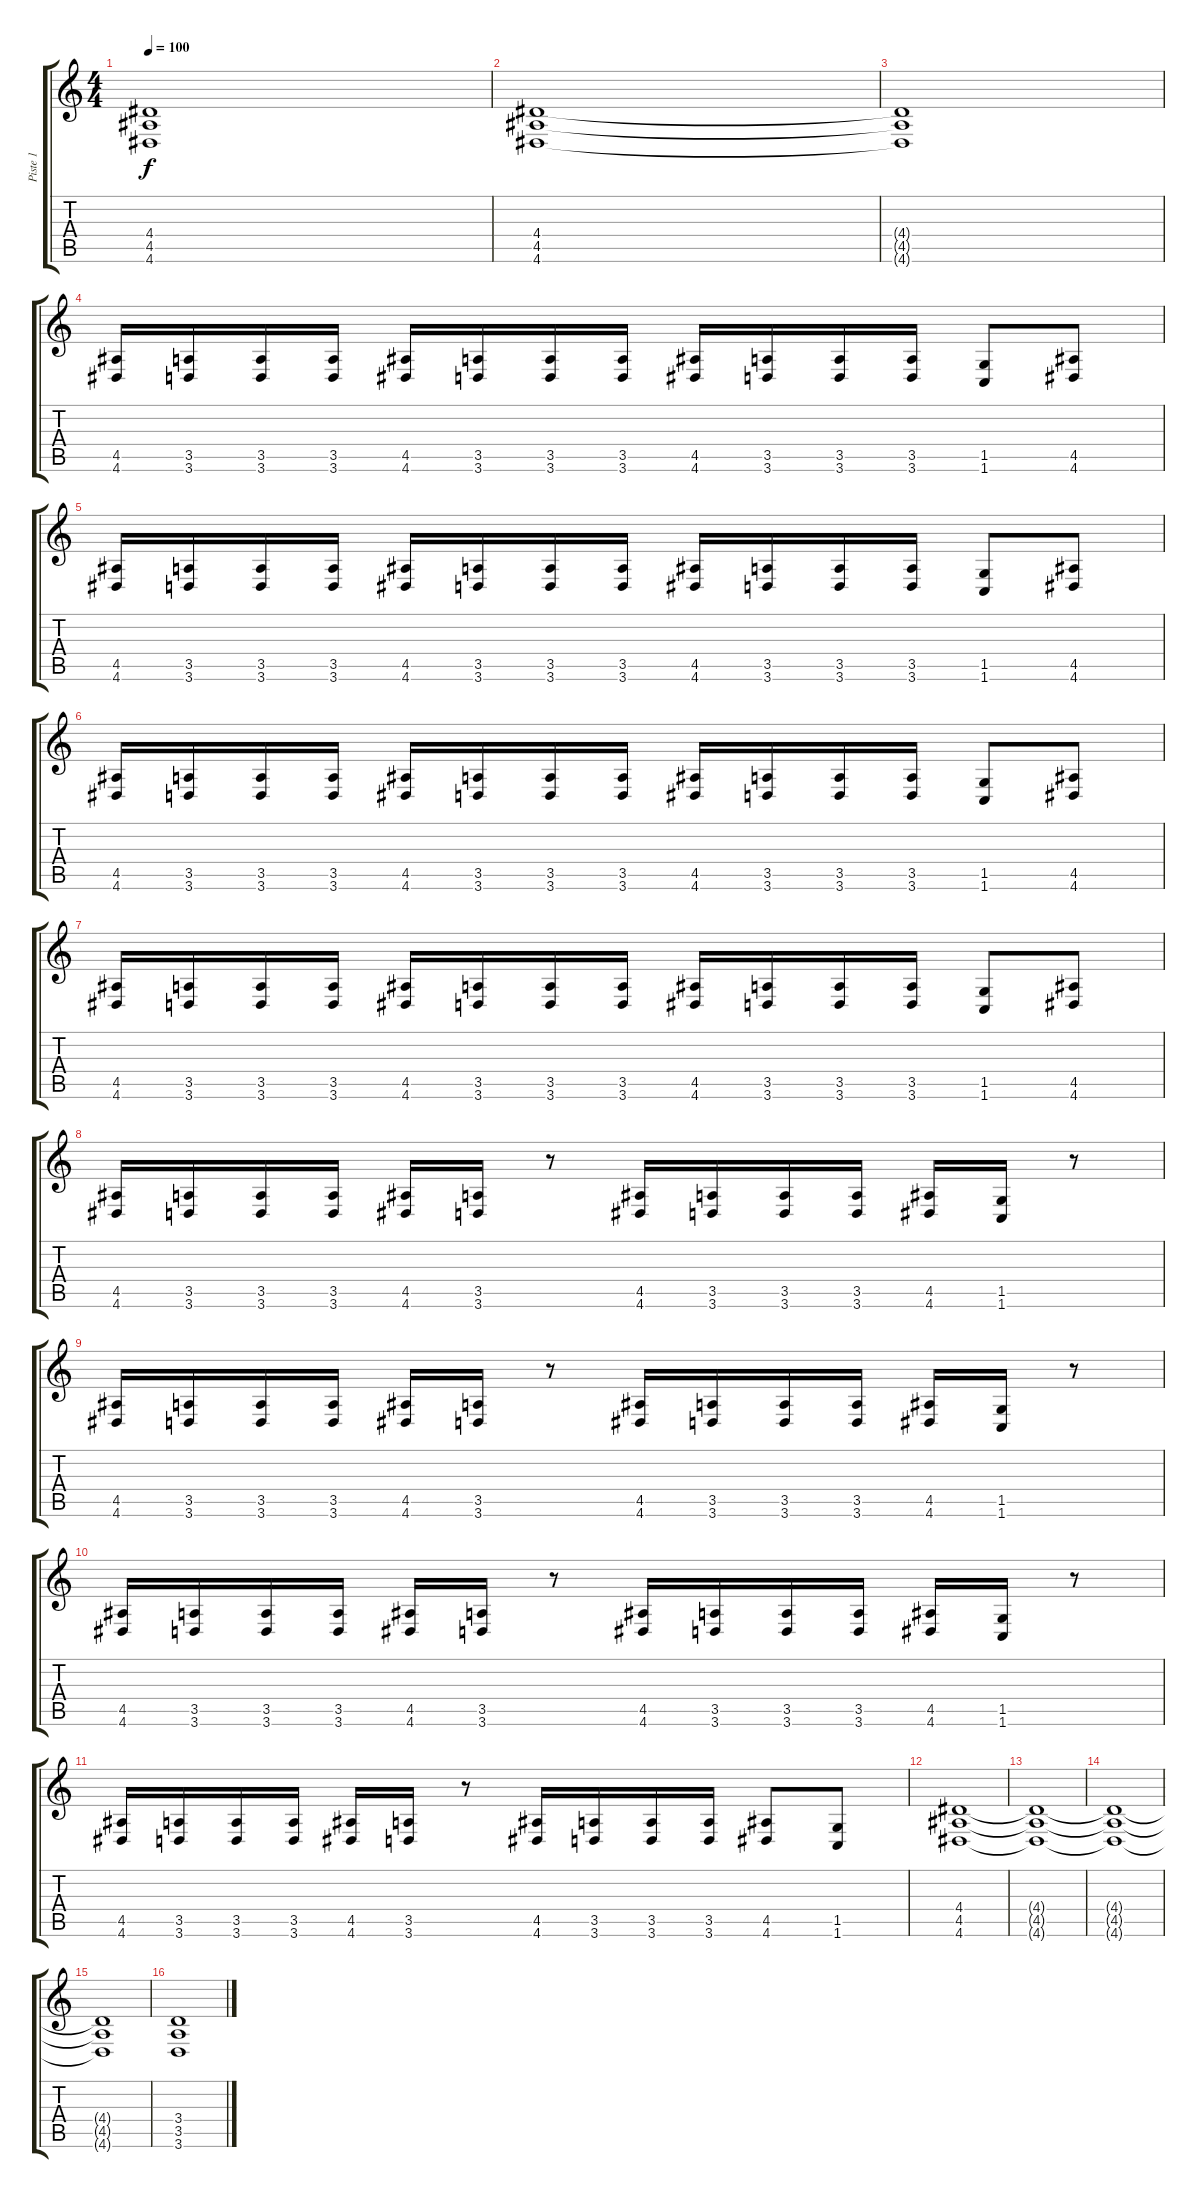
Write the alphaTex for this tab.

\track ("Piste 1" "Piste 1") {instrument distortionguitar}
\staff {score tabs}
\tuning (Db4 Ab3 E3 B2 Gb2 B1) {hide}
\ts (4 4)
\tempo 100
\clef g2
\ks c
(4.4 4.5 4.6).1{dy f} |
(4.4 4.5 4.6).1 |
(4.4{t} 4.5{t} 4.6{t}).1 |
(4.5 4.6).16 (3.5 3.6).16 (3.5 3.6).16 (3.5 3.6).16 (4.5 4.6).16 (3.5 3.6).16 (3.5 3.6).16 (3.5 3.6).16 (4.5 4.6).16 (3.5 3.6).16 (3.5 3.6).16 (3.5 3.6).16 (1.5 1.6).8 (4.5 4.6).8 |
(4.5 4.6).16 (3.5 3.6).16 (3.5 3.6).16 (3.5 3.6).16 (4.5 4.6).16 (3.5 3.6).16 (3.5 3.6).16 (3.5 3.6).16 (4.5 4.6).16 (3.5 3.6).16 (3.5 3.6).16 (3.5 3.6).16 (1.5 1.6).8 (4.5 4.6).8 |
(4.5 4.6).16 (3.5 3.6).16 (3.5 3.6).16 (3.5 3.6).16 (4.5 4.6).16 (3.5 3.6).16 (3.5 3.6).16 (3.5 3.6).16 (4.5 4.6).16 (3.5 3.6).16 (3.5 3.6).16 (3.5 3.6).16 (1.5 1.6).8 (4.5 4.6).8 |
(4.5 4.6).16 (3.5 3.6).16 (3.5 3.6).16 (3.5 3.6).16 (4.5 4.6).16 (3.5 3.6).16 (3.5 3.6).16 (3.5 3.6).16 (4.5 4.6).16 (3.5 3.6).16 (3.5 3.6).16 (3.5 3.6).16 (1.5 1.6).8 (4.5 4.6).8 |
(4.5 4.6).16 (3.5 3.6).16 (3.5 3.6).16 (3.5 3.6).16 (4.5 4.6).16 (3.5 3.6).16 r.8 (4.5 4.6).16 (3.5 3.6).16 (3.5 3.6).16 (3.5 3.6).16 (4.5 4.6).16 (1.5 1.6).16 r.8 |
(4.5 4.6).16 (3.5 3.6).16 (3.5 3.6).16 (3.5 3.6).16 (4.5 4.6).16 (3.5 3.6).16 r.8 (4.5 4.6).16 (3.5 3.6).16 (3.5 3.6).16 (3.5 3.6).16 (4.5 4.6).16 (1.5 1.6).16 r.8 |
(4.5 4.6).16 (3.5 3.6).16 (3.5 3.6).16 (3.5 3.6).16 (4.5 4.6).16 (3.5 3.6).16 r.8 (4.5 4.6).16 (3.5 3.6).16 (3.5 3.6).16 (3.5 3.6).16 (4.5 4.6).16 (1.5 1.6).16 r.8 |
(4.5 4.6).16 (3.5 3.6).16 (3.5 3.6).16 (3.5 3.6).16 (4.5 4.6).16 (3.5 3.6).16 r.8 (4.5 4.6).16 (3.5 3.6).16 (3.5 3.6).16 (3.5 3.6).16 (4.5 4.6).8 (1.5 1.6).8 |
(4.4 4.5 4.6).1 |
(4.4{t} 4.5{t} 4.6{t}).1 |
(4.4{t} 4.5{t} 4.6{t}).1 |
(4.4{t} 4.5{t} 4.6{t}).1 |
(3.4 3.5 3.6).1
